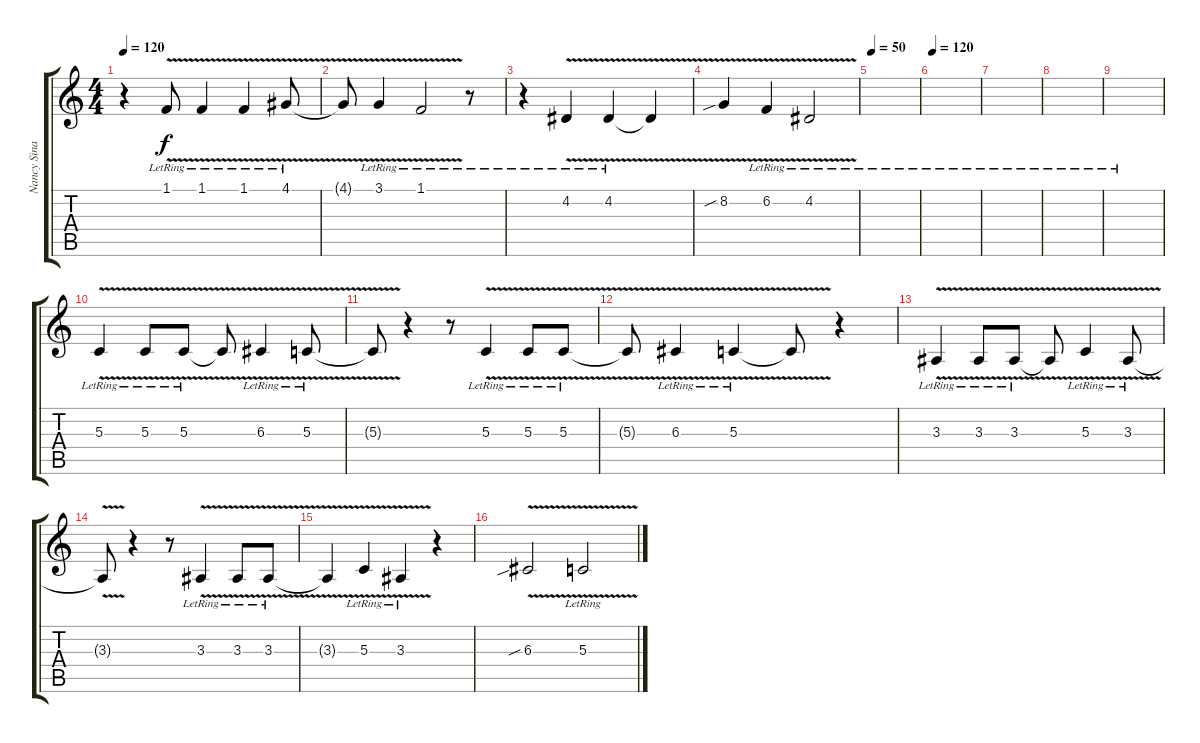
\track ("Nancy Sinatra" "Nancy Sina") {instrument synthvoice}
\staff {score tabs}
\tuning (E4 B3 G3 D3 A2 E2) {hide}
\ts (4 4)
\tempo 120
\clef g2
\ks c
r.4{dy f} 1.1{v lr}.8 1.1{v lr}.4 1.1{v lr}.4 4.1{v lr}.8 |
4.1{t}.8 3.1{v lr}.4 1.1{v lr}.2 r.8 |
r.4 4.2{v lr}.4 4.2{v lr}.4 4.2{t}.4 |
8.2{v sib}.4 6.2{v lr}.4 4.2{v lr}.2 |
\tempo 50
|
\tempo 120
|
|
|
|
5.3{v lr}.4 5.3{v lr}.8 5.3{v lr}.8 5.3{t}.8 6.3{v lr}.4 5.3{v lr}.8 |
5.3{t}.8 r.4 r.8 5.3{v lr}.4 5.3{v lr}.8 5.3{v lr}.8 |
5.3{t}.8 6.3{v lr}.4 5.3{v lr}.4 5.3{t}.8 r.4 |
3.3{v lr}.4 3.3{v lr}.8 3.3{v lr}.8 3.3{t}.8 5.3{v lr}.4 3.3{v lr}.8 |
3.3{t}.8 r.4 r.8 3.3{v lr}.4 3.3{v lr}.8 3.3{v lr}.8 |
3.3{t}.4 5.3{v lr}.4 3.3{v lr}.4 r.4 |
6.3{v sib}.2 5.3{v lr}.2
